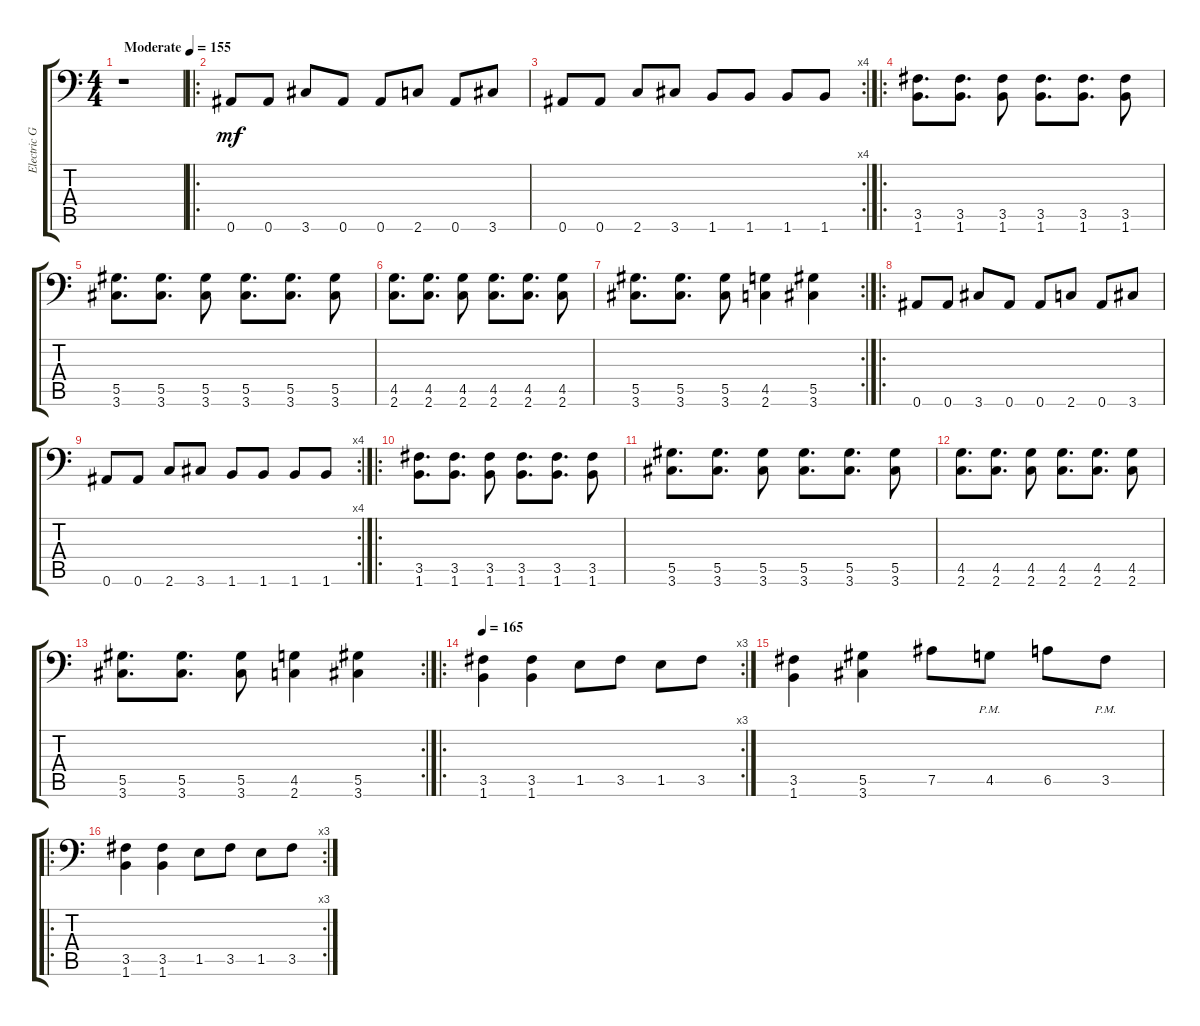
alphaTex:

\track ("Electric Guitar" "Electric G") {instrument distortionguitar}
\staff {score tabs}
\tuning (Bb3 F3 Db3 Ab2 Eb2 Bb1) {hide}
\ts (4 4)
\tempo (155 "Moderate")
\clef f4
\ks c
r.1{dy mf instrument distortionguitar} |
\ro
0.6.8 0.6.8 3.6.8 0.6.8 0.6.8 2.6.8 0.6.8 3.6.8 |
\rc 4
0.6.8 0.6.8 2.6.8 3.6.8 1.6.8 1.6.8 1.6.8 1.6.8 |
\ro
(3.5 1.6).8{d} (3.5 1.6).8{d} (3.5 1.6).8 (3.5 1.6).8{d} (3.5 1.6).8{d} (3.5 1.6).8 |
(5.5 3.6).8{d} (5.5 3.6).8{d} (5.5 3.6).8 (5.5 3.6).8{d} (5.5 3.6).8{d} (5.5 3.6).8 |
(4.5 2.6).8{d} (4.5 2.6).8{d} (4.5 2.6).8 (4.5 2.6).8{d} (4.5 2.6).8{d} (4.5 2.6).8 |
\rc 2
(5.5 3.6).8{d} (5.5 3.6).8{d} (5.5 3.6).8 (4.5 2.6).4 (5.5 3.6).4 |
\ro
0.6.8 0.6.8 3.6.8 0.6.8 0.6.8 2.6.8 0.6.8 3.6.8 |
\rc 4
0.6.8 0.6.8 2.6.8 3.6.8 1.6.8 1.6.8 1.6.8 1.6.8 |
\ro
(3.5 1.6).8{d} (3.5 1.6).8{d} (3.5 1.6).8 (3.5 1.6).8{d} (3.5 1.6).8{d} (3.5 1.6).8 |
(5.5 3.6).8{d} (5.5 3.6).8{d} (5.5 3.6).8 (5.5 3.6).8{d} (5.5 3.6).8{d} (5.5 3.6).8 |
(4.5 2.6).8{d} (4.5 2.6).8{d} (4.5 2.6).8 (4.5 2.6).8{d} (4.5 2.6).8{d} (4.5 2.6).8 |
\rc 2
(5.5 3.6).8{d} (5.5 3.6).8{d} (5.5 3.6).8 (4.5 2.6).4 (5.5 3.6).4 |
\ro
\rc 3
\tempo 165
(3.5 1.6).4 (3.5 1.6).4 1.5.8 3.5.8 1.5.8 3.5.8 |
(3.5 1.6).4 (5.5 3.6).4 7.5.8 4.5{pm}.8 6.5.8 3.5{pm}.8 |
\ro
\rc 3
(3.5 1.6).4 (3.5 1.6).4 1.5.8 3.5.8 1.5.8 3.5.8
